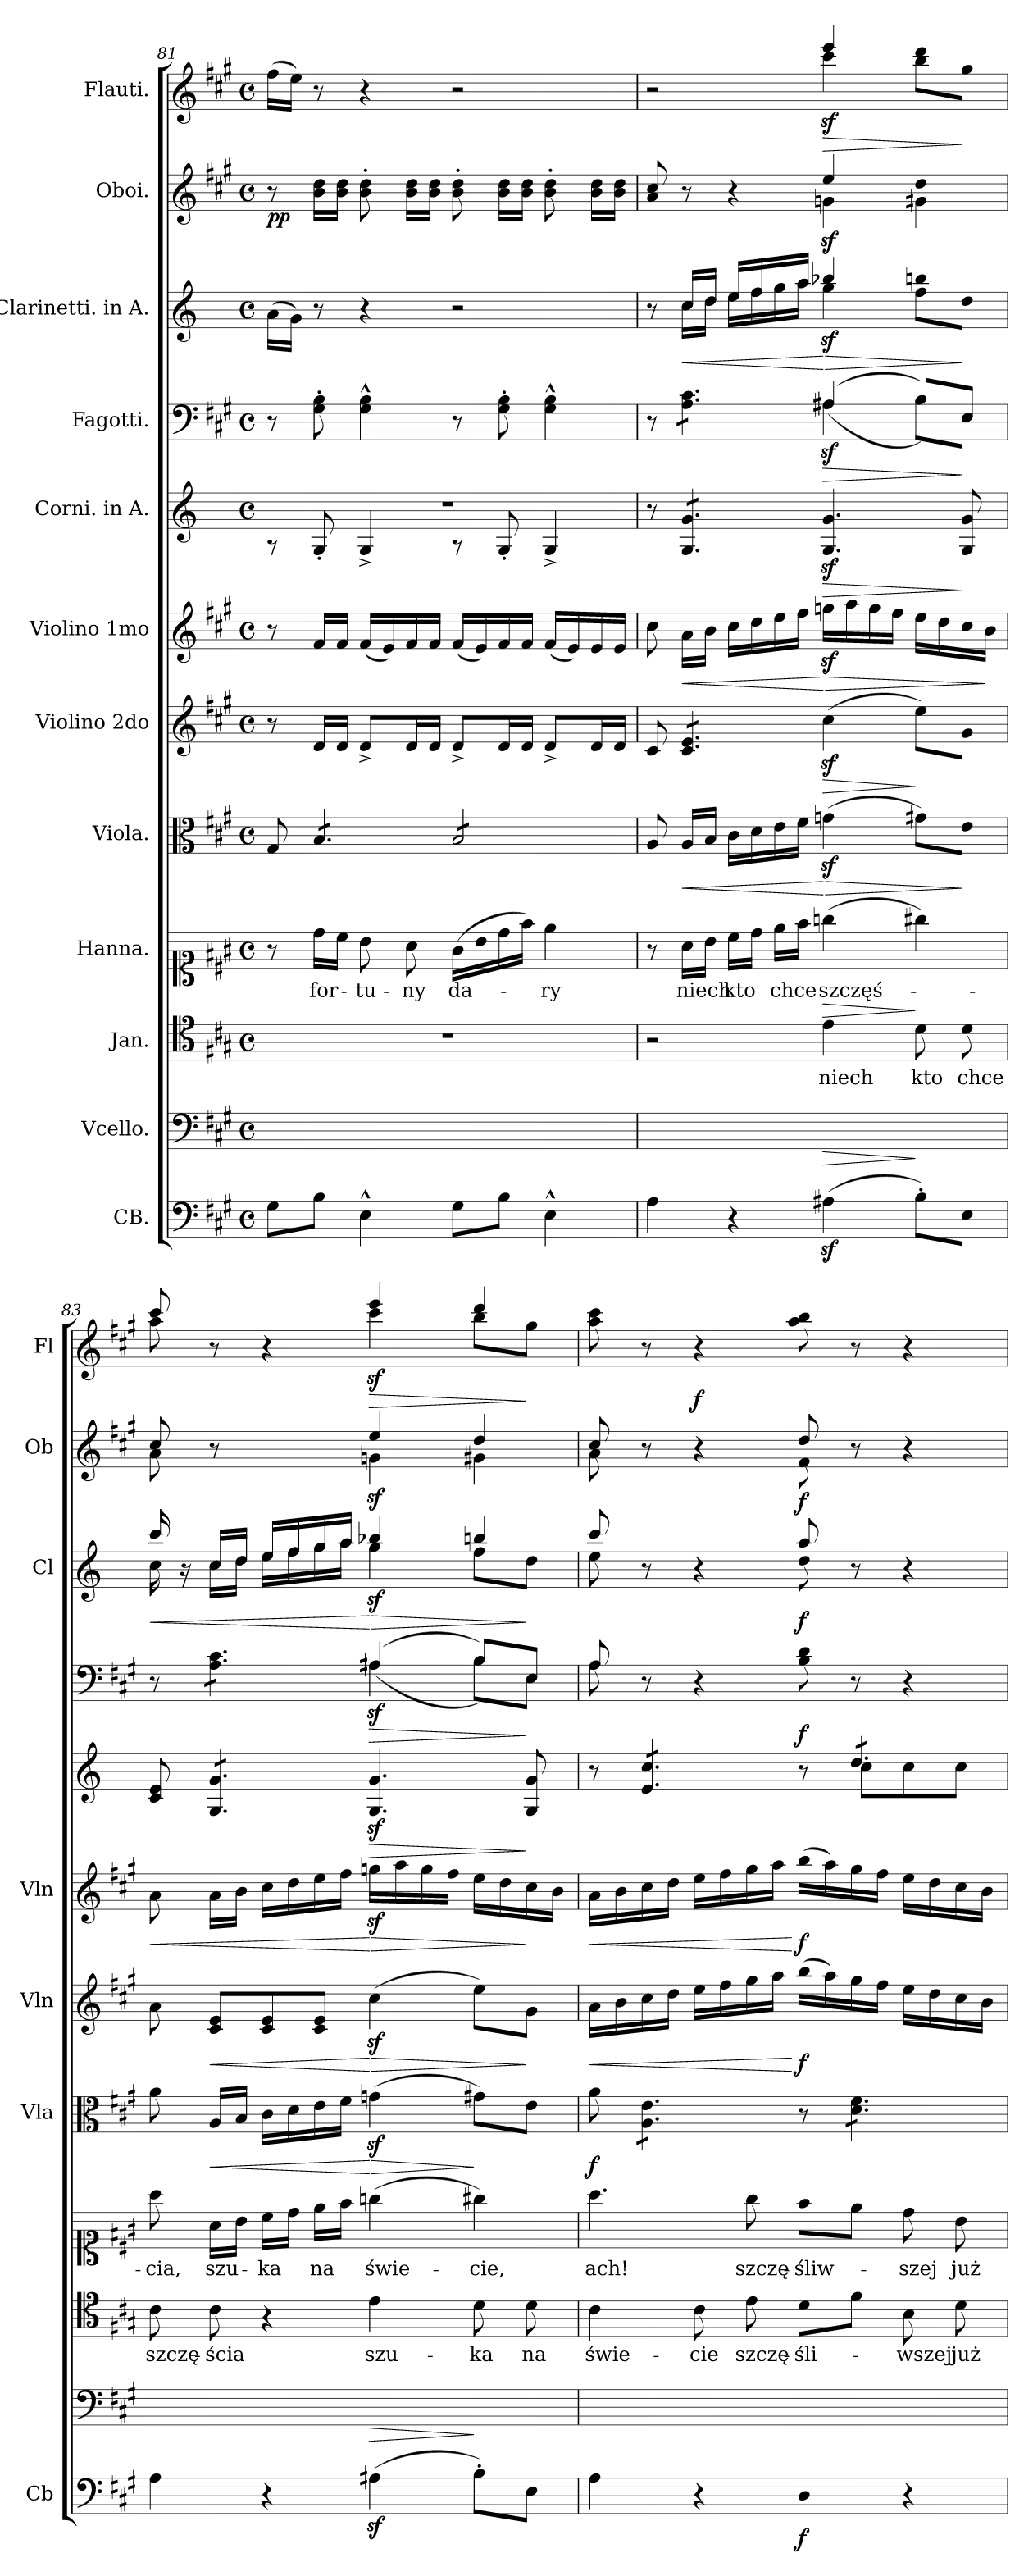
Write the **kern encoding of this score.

**kern	**dynam	**kern	**dynam	**kern	**text	**dynam	**kern	**text	**kern	**dynam	**kern	**dynam	**kern	**dynam	**kern	**dynam	**kern	**dynam	**kern	**dynam	**kern	**dynam	**kern	**dynam
*part12	*part12	*part11	*part11	*part10	*part10	*part10	*part9	*part9	*part8	*part8	*part7	*part7	*part6	*part6	*part5	*part5	*part4	*part4	*part3	*part3	*part2	*part2	*part1	*part1
*staff12	*staff12	*staff11	*staff11	*staff10	*staff10	*staff10	*staff9	*staff9	*staff8	*staff8	*staff7	*staff7	*staff6	*staff6	*staff5	*staff5	*staff4	*staff4	*staff3	*staff3	*staff2	*staff2	*staff1	*staff1
*I"CB.	*	*I"Vcello.	*	*I"Jan.	*	*	*I"Hanna.	*	*I"Viola.	*	*I"Violino 2do	*	*I"Violino 1mo	*	*I"Corni. in A.	*	*I"Fagotti.	*	*I"Clarinetti. in A.	*	*I"Oboi.	*	*I"Flauti.	*
*I'Cb	*	*	*	*	*	*	*	*	*I'Vla	*	*I'Vln	*	*I'Vln	*	*	*	*	*	*I'Cl	*	*I'Ob	*	*I'Fl	*
*clefF4	*	*clefF4	*	*clefC4	*	*	*clefC1	*	*clefC3	*	*clefG2	*	*clefG2	*	*clefG2	*	*clefF4	*	*clefG2	*	*clefG2	*	*clefG2	*
*ITrd8c12	*	*	*	*	*	*	*	*	*	*	*	*	*	*	*ITrd2c3	*	*	*	*ITrd2c3	*	*	*	*	*
*k[f#c#g#]	*	*k[f#c#g#]	*	*k[f#c#g#]	*	*	*k[f#c#g#]	*	*k[f#c#g#]	*	*k[f#c#g#]	*	*k[f#c#g#]	*	*k[f#c#g#]	*	*k[f#c#g#]	*	*k[f#c#g#]	*	*k[f#c#g#]	*	*k[f#c#g#]	*
*M4/4	*	*M4/4	*	*M4/4	*	*	*M4/4	*	*M4/4	*	*M4/4	*	*M4/4	*	*M4/4	*	*M4/4	*	*M4/4	*	*M4/4	*	*M4/4	*
*met(c)	*	*met(c)	*	*met(c)	*	*	*met(c)	*	*met(c)	*	*met(c)	*	*met(c)	*	*met(c)	*	*met(c)	*	*met(c)	*	*met(c)	*	*met(c)	*
=81	=81	=81	=81	=81	=81	=81	=81	=81	=81	=81	=81	=81	=81	=81	=81	=81	=81	=81	=81	=81	=81	=81	=81	=81
*	*	*	*	*	*	*	*	*	*	*	*	*	*	*	*^	*	*	*	*	*	*	*	*	*
8GG#\L	.	8G#\Lyy	.	1r	.	.	8r	.	8G#/	.	8r	.	8r	.	1r	8r	.	8r	.	(16f#\LL	.	8r	pp	(16ff#\LL	.
.	.	.	.	.	.	.	.	.	.	.	.	.	.	.	.	.	.	.	.	16e\JJ)	.	.	.	16ee\JJ)	.
*	*	*	*	*	*	*	*	*	*tremolo	*	*	*	*	*	*	*	*	*	*	*	*	*	*	*	*
8BB\J	.	8B\Jyy	.	.	.	.	16dd\LL	for-	8B/L	.	16d/LL	.	16f#/LL	.	.	8E'/	.	8G#'\ 8B'\	.	8r	.	16b\ 16dd\LL	.	8r	.
.	.	.	.	.	.	.	16cc#\JJ	.	.	.	16d/JJ	.	16f#/JJ	.	.	.	.	.	.	.	.	16b\ 16dd\JJ	.	.	.
4EE^^>\	.	4E^^>\yy	.	.	.	.	8b\	-tu-	8B/	.	8d^/L	.	(16f#/LL	.	.	4E^/	.	4G#^^\ 4B^^\	.	4r	.	8b'\ 8dd'\	.	4r	.
.	.	.	.	.	.	.	.	.	.	.	.	.	16e/)	.	.	.	.	.	.	.	.	.	.	.	.
.	.	.	.	.	.	.	8a\	-ny	8B/J	.	16d/L	.	16f#/	.	.	.	.	.	.	.	.	16b\ 16dd\LL	.	.	.
.	.	.	.	.	.	.	.	.	.	.	16d/JJ	.	16f#/JJ	.	.	.	.	.	.	.	.	16b\ 16dd\JJ	.	.	.
8GG#\L	.	8G#\Lyy	.	.	.	.	(16g#\LL	da-	8B/L	.	8d^/L	.	(16f#/LL	.	.	8r	.	8r	.	2r	.	8b'\ 8dd'\	.	2r	.
.	.	.	.	.	.	.	16b\	.	.	.	.	.	16e/)	.	.	.	.	.	.	.	.	.	.	.	.
8BB\J	.	8B\Jyy	.	.	.	.	16dd\	.	8B/	.	16d/L	.	16f#/	.	.	8E'/	.	8G#'\ 8B'\	.	.	.	16b\ 16dd\LL	.	.	.
.	.	.	.	.	.	.	16ff#\JJ)	.	.	.	16d/JJ	.	16f#/JJ	.	.	.	.	.	.	.	.	16b\ 16dd\JJ	.	.	.
4EE^^>\	.	4E^^>\yy	.	.	.	.	4ee\	-ry	8B/	.	8d^/L	.	(16f#/LL	.	.	4E^/	.	4G#^^\ 4B^^\	.	.	.	8b'\ 8dd'\	.	.	.
.	.	.	.	.	.	.	.	.	.	.	.	.	16e/)	.	.	.	.	.	.	.	.	.	.	.	.
.	.	.	.	.	.	.	.	.	8B/J	.	16d/L	.	16e/	.	.	.	.	.	.	.	.	16b\ 16dd\LL	.	.	.
*	*	*	*	*	*	*	*	*	*Xtremolo	*	*	*	*	*	*	*	*	*	*	*	*	*	*	*	*
.	.	.	.	.	.	.	.	.	.	.	16d/JJ	.	16e/JJ	.	.	.	.	.	.	.	.	16b\ 16dd\JJ	.	.	.
*	*	*	*	*	*	*	*	*	*	*	*	*	*	*	*v	*v	*	*	*	*	*	*	*	*	*
=82	=82	=82	=82	=82	=82	=82	=82	=82	=82	=82	=82	=82	=82	=82	=82	=82	=82	=82	=82	=82	=82	=82	=82	=82
*	*	*	*	*	*	*	*	*	*	*	*	*	*	*	*	*	*^	*	*^	*	*^	*	*^	*
4AA\	.	4A\yy	.	2r	.	.	8r	.	8A/	.	8c#/	.	8cc#\	.	8r	.	8r	2ryy	.	8r	8ryy	.	8a/ 8cc#/	2ryy	.	2r	2ryy	.
!	!	!	!	!	!	!	!	!	!	!LO:HP:b	!	!	!	!LO:HP:b	!	!	!	!	!	!	!	!LO:HP:b	!	!	!	!	!	!
*	*	*	*	*	*	*	*	*	*	*	*tremolo	*	*	*	*	*	*	*	*	*	*	*	*	*	*	*	*	*
*	*	*	*	*	*	*	*	*	*	*	*	*	*	*	*tremolo	*	*	*	*	*	*	*	*	*	*	*	*	*
*	*	*	*	*	*	*	*	*	*	*	*	*	*	*	*	*	*tremolo	*	*	*	*	*	*	*	*	*	*	*
.	.	.	.	.	.	.	16a\LL	niech	16A/LL	<	8c#/ 8e/L	.	16a\LL	<	8E/ 8e/L	.	8A\ 8c#\L	.	.	16a/LL	16a\LL	<	8r	.	.	.	.	.
.	.	.	.	.	.	.	16b\JJ	.	16B/JJ	.	.	.	16b\JJ	.	.	.	.	.	.	16b/JJ	16b\JJ	.	.	.	.	.	.	.
4r	.	4ryy	.	.	.	.	16cc#\LL	kto	16c#\LL	.	8c#/ 8e/	.	16cc#\LL	.	8E/ 8e/	.	8A\ 8c#\	.	.	16cc#/LL	16cc#\LL	.	4r	.	.	.	.	.
.	.	.	.	.	.	.	16dd\JJ	.	16d\	.	.	.	16dd\	.	.	.	.	.	.	16dd/	16dd\	.	.	.	.	.	.	.
.	.	.	.	.	.	.	16ee\LL	chce	16e\	.	8c#/ 8e/J	.	16ee\	.	8E/ 8e/J	.	8A\ 8c#\J	.	.	16ee/	16ee\	.	.	.	.	.	.	.
*	*	*	*	*	*	*	*	*	*	*	*	*	*	*	*	*	*Xtremolo	*	*	*	*	*	*	*	*	*	*	*
*	*	*	*	*	*	*	*	*	*	*	*	*	*	*	*Xtremolo	*	*	*	*	*	*	*	*	*	*	*	*	*
*	*	*	*	*	*	*	*	*	*	*	*Xtremolo	*	*	*	*	*	*	*	*	*	*	*	*	*	*	*	*	*
.	.	.	.	.	.	.	16ff#\JJ	.	16f#\JJ	.	.	.	16ff#\JJ	.	.	.	.	.	.	16ff#/JJ	16ff#\JJ	.	.	.	.	.	.	.
!	!	!	!LO:HP:b	!	!	!LO:HP:a	!	!	!	!LO:HP:n=1:b	!	!LO:HP:b	!	!LO:HP:n=1:b	!	!LO:HP:b	!	!	!LO:HP:b	!	!	!LO:HP:n=1:b	!	!	!	!	!	!LO:HP:b
(4AA#Xz\	.	4A#X\yy	>	4e\	niech	>	(4ggn\	szczęś-	(4gnz\	[ >	(4cc#z\	>	16ggnz\LL	[ >	4.Ez/ 4.ez/	>	(<(>4A#X/	4A#Xz\	>	4ggn/	4eez\	[ >	4ee/	4gnz>\	.	4eee/	4ccc#z\	>
.	.	.	.	.	.	.	.	.	.	.	.	.	16aa\	.	.	.	.	.	.	.	.	.	.	.	.	.	.	.
.	.	.	.	.	.	.	.	.	.	.	.	.	16gg\	.	.	.	.	.	.	.	.	.	.	.	.	.	.	.
.	.	.	.	.	.	.	.	.	.	.	.	.	16ff#\JJ	.	.	.	.	.	.	.	.	.	.	.	.	.	.	.
8BB'\L)	.	8B'\Lyy	]	8d\	kto	]	4gg#X\)	.	8g#X\L)	.	8ee\L)	]	16ee\LL	.	.	.	8B/L))	8B\L	.	4gg#X/	8dd\L	.	4dd/	4g#X\	.	4ddd/	8bb\L	.
.	.	.	.	.	.	.	.	.	.	.	.	.	16dd\	.	.	.	.	.	.	.	.	.	.	.	.	.	.	.
8EE\J	.	8E\Jyy	.	8d\	chce	.	.	.	8e\J	]	8g#\J	.	16cc#\	.	8E/ 8e/	]	8E/J	8E\J	]	.	8b\J	]	.	.	.	.	8gg#\J	]
.	.	.	.	.	.	.	.	.	.	.	.	.	16b\JJ	]	.	.	.	.	.	.	.	.	.	.	.	.	.	.
=83	=83	=83	=83	=83	=83	=83	=83	=83	=83	=83	=83	=83	=83	=83	=83	=83	=83	=83	=83	=83	=83	=83	=83	=83	=83	=83	=83	=83
!	!	!	!	!	!	!	!	!	!	!	!	!	!	!LO:HP:b	!	!	!	!	!	!	!	!LO:HP:b	!	!	!	!	!	!
4AA\	.	4A\yy	.	8c#\	szczę-	.	8aa\	-cia,	8a\	.	8a\	.	8a\	<	8A/ 8c#/	.	8r	2ryy	.	16aa/	16a\	<	8cc#/	8a\	.	8ccc#/	8aa\	.
.	.	.	.	.	.	.	.	.	.	.	.	.	.	.	.	.	.	.	.	16r	16ryy	.	.	.	.	.	.	.
!	!	!	!	!	!	!	!	!	!	!LO:HP:b	!	!LO:HP:b	!	!	!	!	!	!	!	!	!	!	!	!	!	!	!	!
*	*	*	*	*	*	*	*	*	*	*	*	*	*	*	*tremolo	*	*	*	*	*	*	*	*	*	*	*	*	*
*	*	*	*	*	*	*	*	*	*	*	*	*	*	*	*	*	*tremolo	*	*	*	*	*	*	*	*	*	*	*
.	.	.	.	8c#\	-ścia	.	16a\LL	szu-	16A/LL	<	8c#/ 8e/L	<	16a\LL	.	8E/ 8e/L	.	8A\ 8c#\L	.	.	16a/LL	16a\LL	.	8r	8ryy	.	8r	8ryy	.
.	.	.	.	.	.	.	16b\JJ	.	16B/JJ	.	.	.	16b\JJ	.	.	.	.	.	.	16b/JJ	16b\JJ	.	.	.	.	.	.	.
4r	.	4ryy	.	4r	.	.	16cc#\LL	-ka	16c#\LL	.	8c#/ 8e/	.	16cc#\LL	.	8E/ 8e/	.	8A\ 8c#\	.	.	16cc#/LL	16cc#\LL	.	4ryy	4ryy	.	4r	4ryy	.
.	.	.	.	.	.	.	16dd\JJ	.	16d\	.	.	.	16dd\	.	.	.	.	.	.	16dd/	16dd\	.	.	.	.	.	.	.
.	.	.	.	.	.	.	16ee\LL	na	16e\	.	8c#/ 8e/J	.	16ee\	.	8E/ 8e/J	.	8A\ 8c#\J	.	.	16ee/	16ee\	.	.	.	.	.	.	.
*	*	*	*	*	*	*	*	*	*	*	*	*	*	*	*	*	*Xtremolo	*	*	*	*	*	*	*	*	*	*	*
*	*	*	*	*	*	*	*	*	*	*	*	*	*	*	*Xtremolo	*	*	*	*	*	*	*	*	*	*	*	*	*
.	.	.	.	.	.	.	16ff#\JJ	.	16f#\JJ	.	.	.	16ff#\JJ	.	.	.	.	.	.	16ff#/JJ	16ff#\JJ	.	.	.	.	.	.	.
!	!	!	!LO:HP:b	!	!	!	!	!	!	!LO:HP:n=1:b	!	!LO:HP:n=1:b	!	!LO:HP:n=1:b	!	!LO:HP:b	!	!	!LO:HP:b	!	!	!LO:HP:n=1:b	!	!	!	!	!	!LO:HP:b
(4AA#Xz\	.	4A#X\yy	>	4e\	szu-	.	(4ggn\	świe-	(4gnz\	[ >	(4cc#z\	[ >	16ggnz\LL	[ >	4.Ez/ 4.ez/	>	(<(>4A#X/	4A#Xz\	>	4ggn/	4eez\	[ >	4ee/	4gnz>\	.	4eee/	4ccc#z\	>
.	.	.	.	.	.	.	.	.	.	.	.	.	16aa\	.	.	.	.	.	.	.	.	.	.	.	.	.	.	.
.	.	.	.	.	.	.	.	.	.	.	.	.	16gg\	.	.	.	.	.	.	.	.	.	.	.	.	.	.	.
.	.	.	.	.	.	.	.	.	.	.	.	.	16ff#\JJ	.	.	.	.	.	.	.	.	.	.	.	.	.	.	.
8BB'\L)	.	8B'\Lyy	]	8d\	-ka	.	4gg#X\)	-cie,	8g#X\L)	]	8ee\L)	.	16ee\LL	.	.	.	8B/L))	8B\L	.	4gg#X/	8dd\L	.	4dd/	4g#X\	.	4ddd/	8bb\L	.
.	.	.	.	.	.	.	.	.	.	.	.	.	16dd\	.	.	.	.	.	.	.	.	.	.	.	.	.	.	.
8EE\J	.	8E\Jyy	.	8d\	na	.	.	.	8e\J	.	8g#\J	]	16cc#\	]	8E/ 8e/	]	8E/J	8E\J	]	.	8b\J	]	.	.	.	.	8gg#\J	]
.	.	.	.	.	.	.	.	.	.	.	.	.	16b\JJ	.	.	.	.	.	.	.	.	.	.	.	.	.	.	.
*	*	*	*	*	*	*	*	*	*	*	*	*	*	*	*	*	*	*	*	*	*	*	*	*	*	*v	*v	*
=84	=84	=84	=84	=84	=84	=84	=84	=84	=84	=84	=84	=84	=84	=84	=84	=84	=84	=84	=84	=84	=84	=84	=84	=84	=84	=84	=84
!	!	!	!	!	!	!	!	!	!	!	!	!LO:HP:b	!	!LO:HP:b	!	!	!	!	!	!	!	!	!	!	!	!	!
*	*	*	*	*	*	*	*	*	*	*	*	*	*	*	*^	*	*	*	*	*	*	*	*	*	*	*	*
4AA\	.	4A\yy	.	4c#\	świe-	.	4.aa\	ach!	8a\	f	16a\LL	<	16a\LL	<	8r	2ryy	.	8A/	8A\	.	8aa/	8cc#\	.	8cc#/	8a\	.	8aa\ 8ccc#\	.
.	.	.	.	.	.	.	.	.	.	.	16b\	.	16b\	.	.	.	.	.	.	.	.	.	.	.	.	.	.	.
*	*	*	*	*	*	*	*	*	*tremolo	*	*	*	*	*	*	*	*	*	*	*	*	*	*	*	*	*	*	*
*	*	*	*	*	*	*	*	*	*	*	*	*	*	*	*tremolo	*	*	*	*	*	*	*	*	*	*	*	*	*
.	.	.	.	.	.	.	.	.	8A\ 8e\L	.	16cc#\	.	16cc#\	.	8c#/ 8a/L	.	.	8r	8ryy	.	8r	8ryy	.	8r	8ryy	.	8r	.
.	.	.	.	.	.	.	.	.	.	.	16dd\JJ	.	16dd\JJ	.	.	.	.	.	.	.	.	.	.	.	.	.	.	.
4r	.	4ryy	.	8c#\	-cie	.	.	.	8A\ 8e\	.	16ee\LL	.	16ee\LL	.	8c#/ 8a/	.	.	4r	4ryy	.	4r	4ryy	.	4r	4ryy	.	4r	f
.	.	.	.	.	.	.	.	.	.	.	16ff#\	.	16ff#\	.	.	.	.	.	.	.	.	.	.	.	.	.	.	.
.	.	.	.	8e\	szczę-	.	8gg#\	szczę-	8A\ 8e\J	.	16gg#\	.	16gg#\	.	8c#/ 8a/J	.	.	.	.	.	.	.	.	.	.	.	.	.
.	.	.	.	.	.	.	.	.	.	.	16aa\JJ	.	16aa\JJ	.	.	.	.	.	.	.	.	.	.	.	.	.	.	.
4DD\	f	4D\yy	.	8d\L	-śli-	.	8ff#\L	-śliw-	8r	.	(16bb\LL	[ f	(16bb\LL	[ f	8r	8ryy	.	8B\ 8d\	2ryy	f	8ff#/	8b\	f	8dd/	8f#\	f	8aa\ 8bb\	.
.	.	.	.	.	.	.	.	.	.	.	16aa\)	.	16aa\)	.	.	.	.	.	.	.	.	.	.	.	.	.	.	.
.	.	.	.	8f#\J	.	.	8ee\J	.	8d\ 8f#\L	.	16gg#\	.	16gg#\	.	8b/L	8a\L	.	8r	.	.	8r	8ryy	.	8r	8ryy	.	8r	.
.	.	.	.	.	.	.	.	.	.	.	16ff#\JJ	.	16ff#\JJ	.	.	.	.	.	.	.	.	.	.	.	.	.	.	.
4r	.	4ryy	.	8B\	-wszej	.	8dd\	-szej	8d\ 8f#\	.	16ee\LL	.	16ee\LL	.	8b/	8a\	.	4r	.	.	4r	4ryy	.	4r	4ryy	.	4r	.
.	.	.	.	.	.	.	.	.	.	.	16dd\	.	16dd\	.	.	.	.	.	.	.	.	.	.	.	.	.	.	.
.	.	.	.	8d\	już	.	8b\	już	8d\ 8f#\J	.	16cc#\	.	16cc#\	.	8b/J	8a\J	.	.	.	.	.	.	.	.	.	.	.	.
*	*	*	*	*	*	*	*	*	*	*	*	*	*	*	*Xtremolo	*	*	*	*	*	*	*	*	*	*	*	*	*
*	*	*	*	*	*	*	*	*	*Xtremolo	*	*	*	*	*	*	*	*	*	*	*	*	*	*	*	*	*	*	*
.	.	.	.	.	.	.	.	.	.	.	16b\JJ	.	16b\JJ	.	.	.	.	.	.	.	.	.	.	.	.	.	.	.
*	*	*	*	*	*	*	*	*	*	*	*	*	*	*	*v	*v	*	*	*	*	*v	*v	*	*v	*v	*	*	*
*	*	*	*	*	*	*	*	*	*	*	*	*	*	*	*	*	*v	*v	*	*	*	*	*	*	*
=	=	=	=	=	=	=	=	=	=	=	=	=	=	=	=	=	=	=	=	=	=	=	=	=
*-	*-	*-	*-	*-	*-	*-	*-	*-	*-	*-	*-	*-	*-	*-	*-	*-	*-	*-	*-	*-	*-	*-	*-	*-
